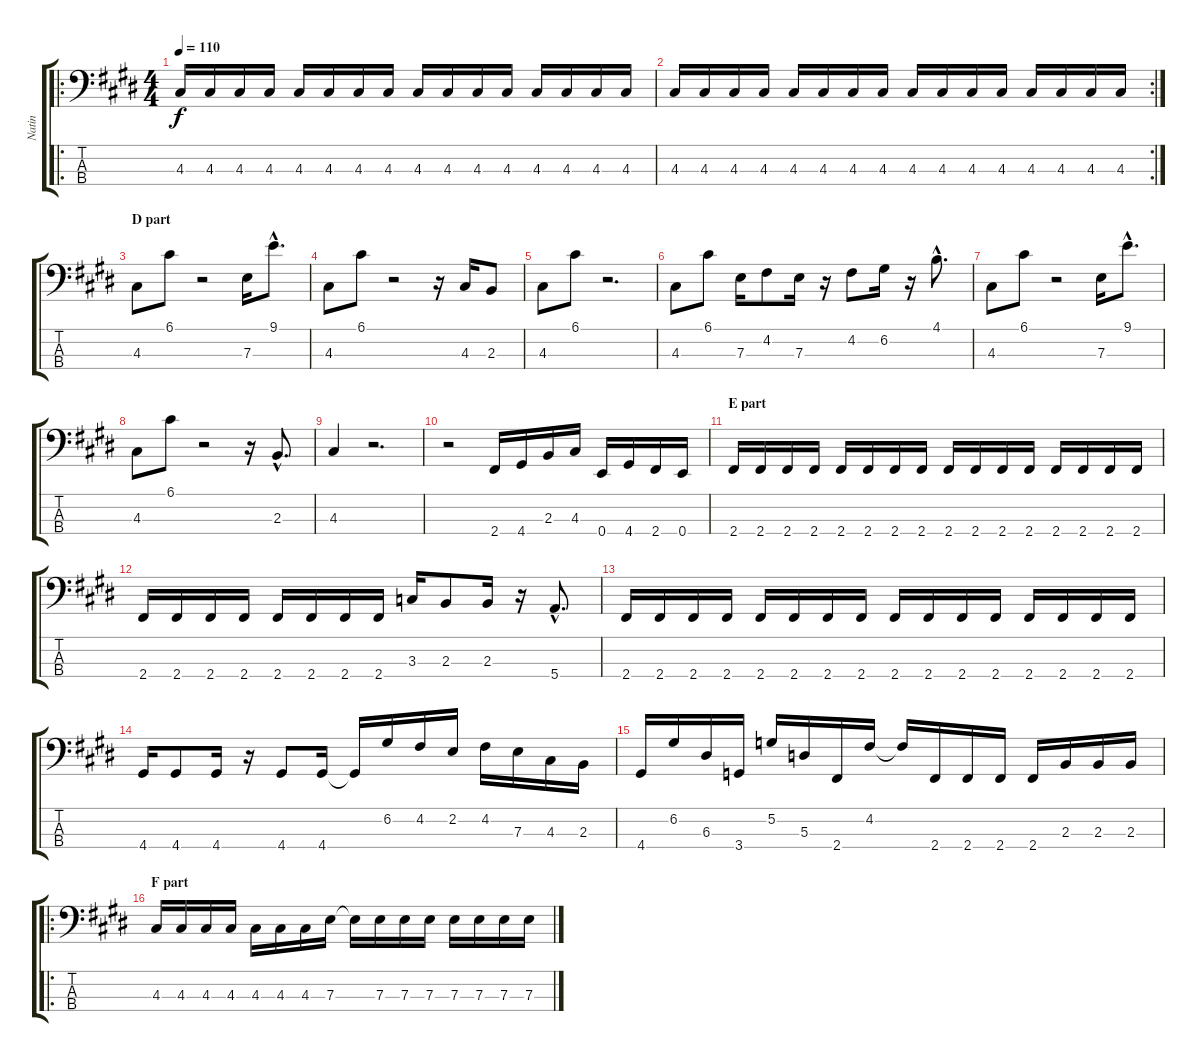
\track ("Natin" "Natin") {instrument electricbassfinger}
\staff {score tabs}
\tuning (G2 D2 A1 E1) {hide}
\ro
\ts (4 4)
\tempo 110
\clef f4
\ks c#minor
4.3.16{dy f} 4.3.16 4.3.16 4.3.16 4.3.16 4.3.16 4.3.16 4.3.16 4.3.16 4.3.16 4.3.16 4.3.16 4.3.16 4.3.16 4.3.16 4.3.16 |
\rc 2
4.3.16 4.3.16 4.3.16 4.3.16 4.3.16 4.3.16 4.3.16 4.3.16 4.3.16 4.3.16 4.3.16 4.3.16 4.3.16 4.3.16 4.3.16 4.3.16 |
\section ("" "D part")
4.3.8 6.1.8 r.2 7.3.16 9.1{hac}.8{d} |
4.3.8 6.1.8 r.2 r.16 4.3.16 2.3.8 |
4.3.8 6.1.8 r.2{d} |
4.3.8 6.1.8 7.3.16 4.2.8 7.3.16 r.16 4.2.8 6.2.16 r.16 4.1{hac}.8{d} |
4.3.8 6.1.8 r.2 7.3.16 9.1{hac}.8{d} |
4.3.8 6.1.8 r.2 r.16 2.3{hac}.8{d} |
4.3.4 r.2{d} |
r.2 2.4.16 4.4.16 2.3.16 4.3.16 0.4.16 4.4.16 2.4.16 0.4.16 |
\section ("" "E part")
2.4.16 2.4.16 2.4.16 2.4.16 2.4.16 2.4.16 2.4.16 2.4.16 2.4.16 2.4.16 2.4.16 2.4.16 2.4.16 2.4.16 2.4.16 2.4.16 |
2.4.16 2.4.16 2.4.16 2.4.16 2.4.16 2.4.16 2.4.16 2.4.16 3.3.16 2.3.8 2.3.16 r.16 5.4{hac}.8{d} |
2.4.16 2.4.16 2.4.16 2.4.16 2.4.16 2.4.16 2.4.16 2.4.16 2.4.16 2.4.16 2.4.16 2.4.16 2.4.16 2.4.16 2.4.16 2.4.16 |
4.4.16 4.4.8 4.4.16 r.16 4.4.8 4.4.16 4.4{t}.16 6.2.16 4.2.16 2.2.16 4.2.16 7.3.16 4.3.16 2.3.16 |
4.4.16 6.2.16 6.3.16 3.4.16 5.2.16 5.3.16 2.4.16 4.2.16 4.2{t}.16 2.4.16 2.4.16 2.4.16 2.4.16 2.3.16 2.3.16 2.3.16 |
\ro
\section ("" "F part")
4.3.16 4.3.16 4.3.16 4.3.16 4.3.16 4.3.16 4.3.16 7.3.16 7.3{t}.16 7.3.16 7.3.16 7.3.16 7.3.16 7.3.16 7.3.16 7.3.16
